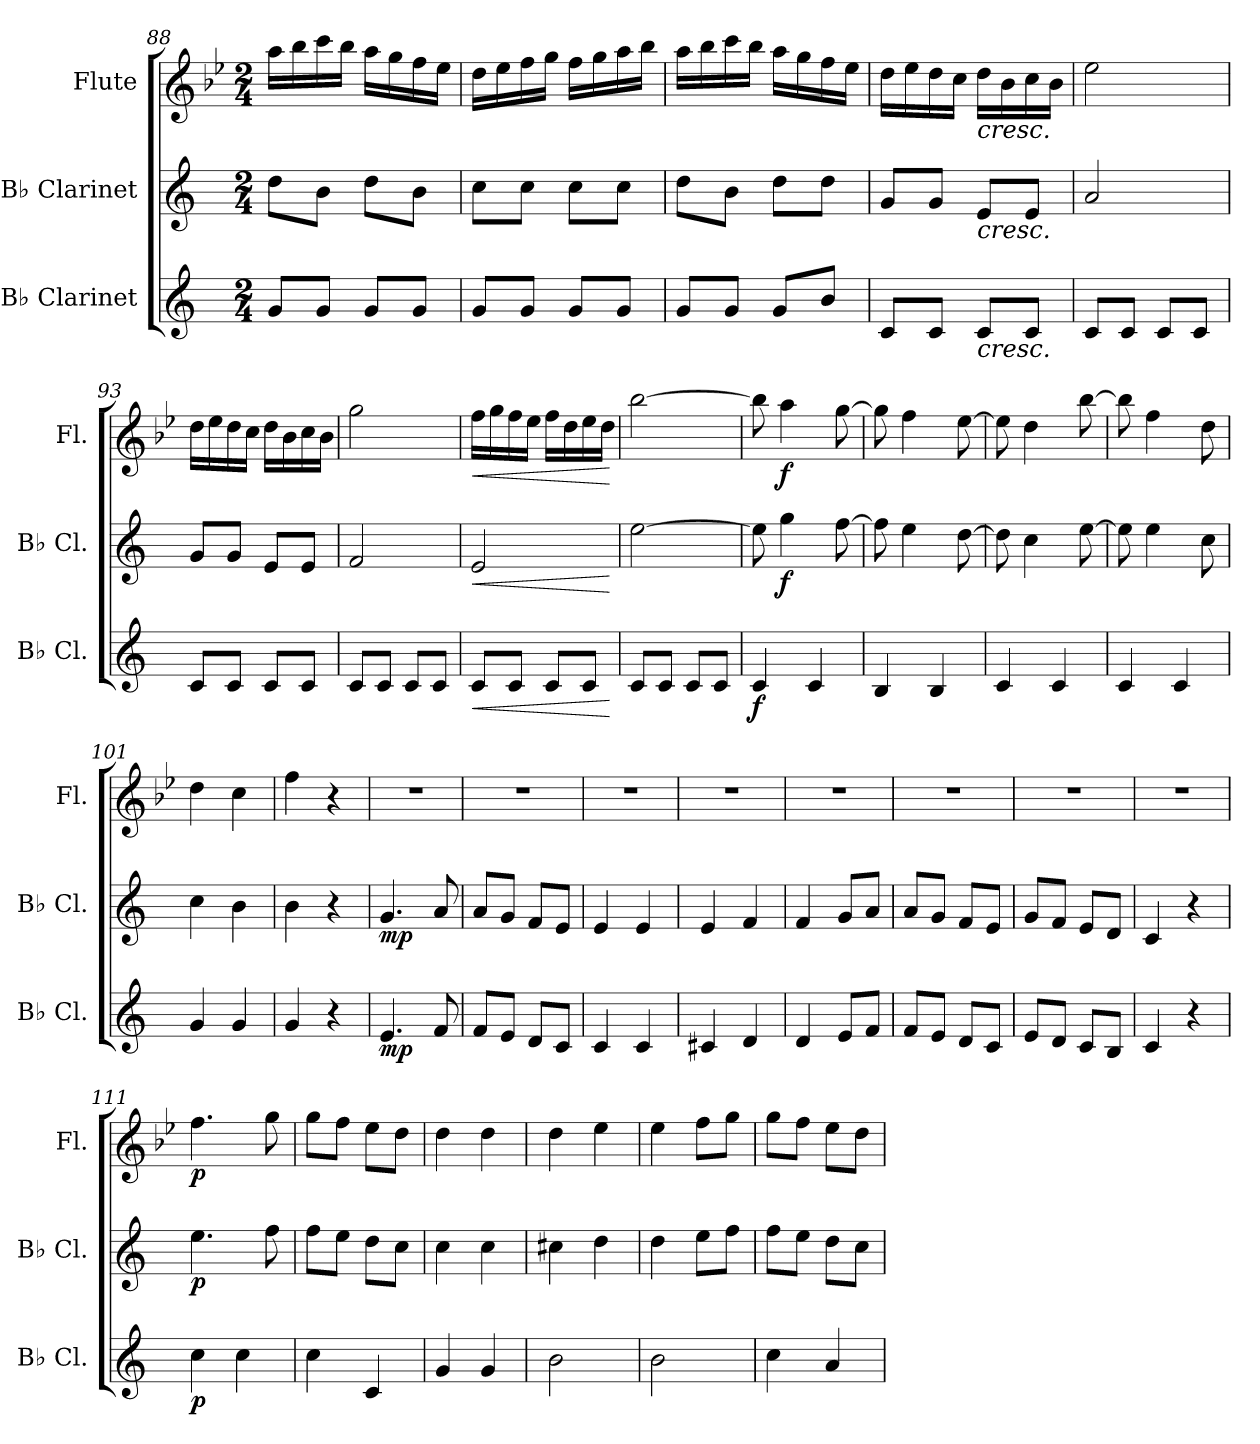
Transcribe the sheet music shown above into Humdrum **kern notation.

**kern	**dynam	**kern	**dynam	**kern	**dynam
*part3	*part3	*part2	*part2	*part1	*part1
*staff3	*staff3	*staff2	*staff2	*staff1	*staff1
*I"B♭ Clarinet	*	*I"B♭ Clarinet	*	*I"Flute	*
*I'B♭ Cl.	*	*I'B♭ Cl.	*	*I'Fl.	*
*clefG2	*	*clefG2	*	*clefG2	*
*ITrd1c2	*	*ITrd1c2	*	*	*
*k[b-e-]	*	*k[b-e-]	*	*k[b-e-]	*
*M2/4	*	*M2/4	*	*M2/4	*
=88	=88	=88	=88	=88	=88
8f/L	.	8cc\L	.	16aa\LL	.
.	.	.	.	16bb-\	.
8f/J	.	8a\J	.	16ccc\	.
.	.	.	.	16bb-\JJ	.
8f/L	.	8cc\L	.	16aa\LL	.
.	.	.	.	16gg\	.
8f/J	.	8a\J	.	16ff\	.
.	.	.	.	16ee-\JJ	.
=89	=89	=89	=89	=89	=89
8f/L	.	8b-\L	.	16dd\LL	.
.	.	.	.	16ee-\	.
8f/J	.	8b-\J	.	16ff\	.
.	.	.	.	16gg\JJ	.
8f/L	.	8b-\L	.	16ff\LL	.
.	.	.	.	16gg\	.
8f/J	.	8b-\J	.	16aa\	.
.	.	.	.	16bb-\JJ	.
=90	=90	=90	=90	=90	=90
8f/L	.	8cc\L	.	16aa\LL	.
.	.	.	.	16bb-\	.
8f/J	.	8a\J	.	16ccc\	.
.	.	.	.	16bb-\JJ	.
8f/L	.	8cc\L	.	16aa\LL	.
.	.	.	.	16gg\	.
8a/J	.	8cc\J	.	16ff\	.
.	.	.	.	16ee-\JJ	.
=91	=91	=91	=91	=91	=91
8B-/L	.	8f/L	.	16dd\LL	.
.	.	.	.	16ee-\	.
8B-/J	.	8f/J	.	16dd\	.
.	.	.	.	16cc\JJ	.
!	!	!	!	!LO:TX:b:i:t=cresc.	!
!	!	!LO:TX:b:i:t=cresc.	!	!	!
!LO:TX:b:i:t=cresc.	!	!	!	!	!
8B-/L	.	8d/L	.	16dd\LL	.
.	.	.	.	16b-\	.
8B-/J	.	8d/J	.	16cc\	.
.	.	.	.	16b-\JJ	.
!!LO:LB:g=z
=92	=92	=92	=92	=92	=92
8B-/L	.	2g/	.	2ee-\	.
8B-/J	.	.	.	.	.
8B-/L	.	.	.	.	.
8B-/J	.	.	.	.	.
=93	=93	=93	=93	=93	=93
8B-/L	.	8f/L	.	16dd\LL	.
.	.	.	.	16ee-\	.
8B-/J	.	8f/J	.	16dd\	.
.	.	.	.	16cc\JJ	.
8B-/L	.	8d/L	.	16dd\LL	.
.	.	.	.	16b-\	.
8B-/J	.	8d/J	.	16cc\	.
.	.	.	.	16b-\JJ	.
=94	=94	=94	=94	=94	=94
8B-/L	.	2e-/	.	2gg\	.
8B-/J	.	.	.	.	.
8B-/L	.	.	.	.	.
8B-/J	.	.	.	.	.
=95	=95	=95	=95	=95	=95
!	!LO:HP:b	!	!LO:HP:b	!	!LO:HP:b
8B-/L	<	2d/	<	16ff\LL	<
.	.	.	.	16gg\	.
8B-/J	.	.	.	16ff\	.
.	.	.	.	16ee-\JJ	.
8B-/L	.	.	.	16ff\LL	.
.	.	.	.	16dd\	.
8B-/J	.	.	.	16ee-\	.
.	.	.	.	16dd\JJ	.
.	[	.	[	.	[
=96	=96	=96	=96	=96	=96
8B-/L	.	[2dd\	.	[2bb-\	.
8B-/J	.	.	.	.	.
8B-/L	.	.	.	.	.
8B-/J	.	.	.	.	.
=97	=97	=97	=97	=97	=97
!	!LO:DY:b	!	!	!	!
4B-/	f	8dd\]	.	8bb-\]	.
!	!	!	!LO:DY:b	!	!LO:DY:b
.	.	4ff\	f	4aa\	f
4B-/	.	.	.	.	.
.	.	[8ee-\	.	[8gg\	.
=98	=98	=98	=98	=98	=98
4A/	.	8ee-\]	.	8gg\]	.
.	.	4dd\	.	4ff\	.
4A/	.	.	.	.	.
.	.	[8cc\	.	[8ee-\	.
!!LO:PB:g=z
=99	=99	=99	=99	=99	=99
4B-/	.	8cc\]	.	8ee-\]	.
.	.	4b-\	.	4dd\	.
4B-/	.	.	.	.	.
.	.	[8dd\	.	[8bb-\	.
=100	=100	=100	=100	=100	=100
4B-/	.	8dd\]	.	8bb-\]	.
.	.	4dd\	.	4ff\	.
4B-/	.	.	.	.	.
.	.	8b-\	.	8dd\	.
=101	=101	=101	=101	=101	=101
4f/	.	4b-\	.	4dd\	.
4f/	.	4a\	.	4cc\	.
=102	=102	=102	=102	=102	=102
4f/	.	4a\	.	4ff\	.
4r	.	4r	.	4r	.
=103	=103	=103	=103	=103	=103
!	!LO:DY:b	!	!LO:DY:b	!	!
4.d/	mp	4.f/	mp	2r	.
8e-/	.	8g/	.	.	.
=104	=104	=104	=104	=104	=104
8e-/L	.	8g/L	.	2r	.
8d/J	.	8f/J	.	.	.
8c/L	.	8e-/L	.	.	.
8B-/J	.	8d/J	.	.	.
=105	=105	=105	=105	=105	=105
4B-/	.	4d/	.	2r	.
4B-/	.	4d/	.	.	.
=106	=106	=106	=106	=106	=106
4Bn/	.	4d/	.	2r	.
4c/	.	4e-/	.	.	.
=107	=107	=107	=107	=107	=107
4c/	.	4e-/	.	2r	.
8d/L	.	8f/L	.	.	.
8e-/J	.	8g/J	.	.	.
=108	=108	=108	=108	=108	=108
8e-/L	.	8g/L	.	2r	.
8d/J	.	8f/J	.	.	.
8c/L	.	8e-/L	.	.	.
8B-/J	.	8d/J	.	.	.
=109	=109	=109	=109	=109	=109
8d/L	.	8f/L	.	2r	.
8c/J	.	8e-/J	.	.	.
8B-/L	.	8d/L	.	.	.
8A/J	.	8c/J	.	.	.
!!LO:LB:g=z
=110	=110	=110	=110	=110	=110
4B-/	.	4B-/	.	2r	.
4r	.	4r	.	.	.
=111	=111	=111	=111	=111	=111
!	!LO:DY:b	!	!LO:DY:b	!	!LO:DY:b
4b-\	p	4.dd\	p	4.ff\	p
4b-\	.	.	.	.	.
.	.	8ee-\	.	8gg\	.
=112	=112	=112	=112	=112	=112
4b-\	.	8ee-\L	.	8gg\L	.
.	.	8dd\J	.	8ff\J	.
4B-/	.	8cc\L	.	8ee-\L	.
.	.	8b-\J	.	8dd\J	.
=113	=113	=113	=113	=113	=113
4f/	.	4b-\	.	4dd\	.
4f/	.	4b-\	.	4dd\	.
=114	=114	=114	=114	=114	=114
2a\	.	4bn\	.	4dd\	.
.	.	4cc\	.	4ee-\	.
=115	=115	=115	=115	=115	=115
2a\	.	4cc\	.	4ee-\	.
.	.	8dd\L	.	8ff\L	.
.	.	8ee-\J	.	8gg\J	.
=116	=116	=116	=116	=116	=116
4b-\	.	8ee-\L	.	8gg\L	.
.	.	8dd\J	.	8ff\J	.
4g/	.	8cc\L	.	8ee-\L	.
.	.	8b-\J	.	8dd\J	.
=	=	=	=	=	=
*-	*-	*-	*-	*-	*-
